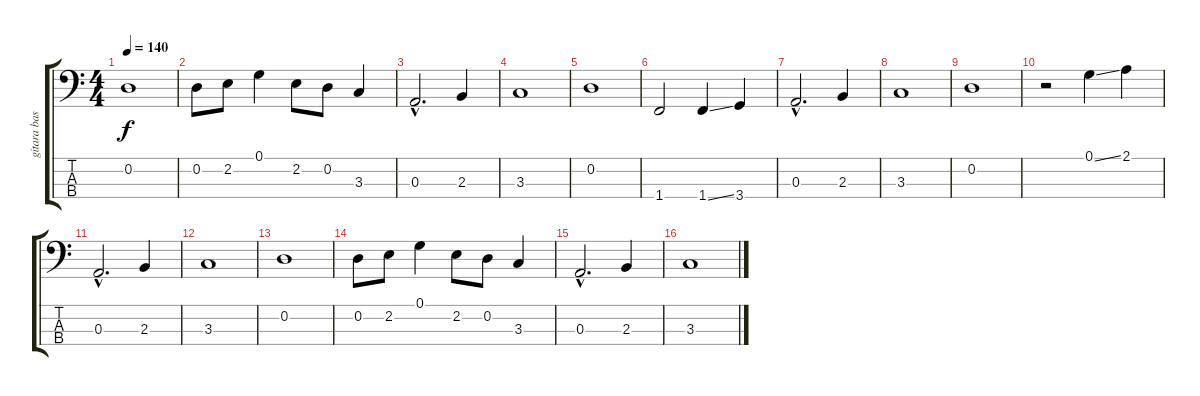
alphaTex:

\track ("gitara basowa" "gitara bas") {instrument electricbassfinger}
\staff {score tabs}
\tuning (G2 D2 A1 E1) {hide}
\ts (4 4)
\tempo 140
\clef f4
\ks c
0.2.1{dy f} |
0.2.8 2.2.8 0.1.4 2.2.8 0.2.8 3.3.4 |
0.3{hac}.2{d} 2.3.4 |
3.3.1 |
0.2.1 |
1.4.2 1.4{ss}.4 3.4.4 |
0.3{hac}.2{d} 2.3.4 |
3.3.1 |
0.2.1 |
r.2 0.1{ss}.4 2.1.4 |
0.3{hac}.2{d} 2.3.4 |
3.3.1 |
0.2.1 |
0.2.8 2.2.8 0.1.4 2.2.8 0.2.8 3.3.4 |
0.3{hac}.2{d} 2.3.4 |
3.3.1
